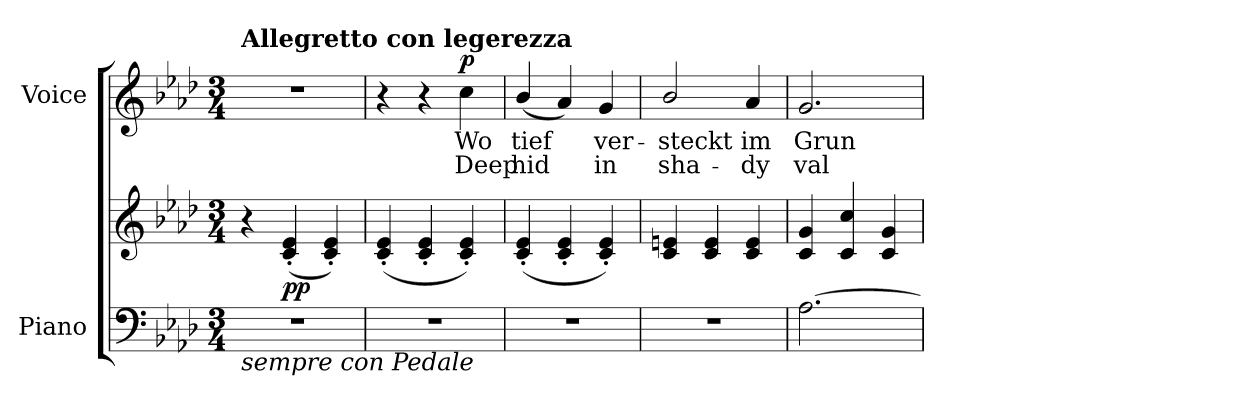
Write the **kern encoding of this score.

**kern	**kern	**dynam	**kern	**text	**text	**dynam
*part2	*part2	*part2	*part1	*part1	*part1	*part1
*staff3	*staff2	*staff2/3	*staff1	*staff1	*staff1	*staff1
*I"Piano	*	*	*I"Voice	*	*	*
*I'Pno	*	*	*	*	*	*
*clefF4	*clefG2	*	*clefG2	*	*	*
*k[b-e-a-d-]	*k[b-e-a-d-]	*	*k[b-e-a-d-]	*	*	*
*M3/4	*M3/4	*	*M3/4	*	*	*
=1	=1	=1	=1	=1	=1	=1
!	!	!	!LO:TX:a:B:t=Allegretto con legerezza	!	!	!
!LO:TX:b:i:t=sempre con Pedale	!	!	!	!	!	!
2.r	4r	.	2.r	.	.	.
!	!	!LO:DY:b	!	!	!	!
.	(4c/' 4e-/'	pp	.	.	.	.
.	4c/' 4e-/')	.	.	.	.	.
=2	=2	=2	=2	=2	=2	=2
2.r	(4c/' 4e-/'	.	4r	.	.	.
.	4c/' 4e-/'	.	4r	.	.	.
!	!	!	!	!LO:LY:b	!LO:LY:b	!LO:DY:a
.	4c/' 4e-/')	.	4cc\	Wo	Deep	p
=3	=3	=3	=3	=3	=3	=3
!	!	!	!	!LO:LY:b	!LO:LY:b	!
2.r	(4c/' 4e-/'	.	(4b-/	tief	hid	.
.	4c/' 4e-/'	.	4a-/)	.	.	.
!	!	!	!	!LO:LY:b	!LO:LY:b	!
.	4c/' 4e-/')	.	4g/	ver-	in	.
=4	=4	=4	=4	=4	=4	=4
!	!	!	!	!LO:LY:b	!LO:LY:b	!
2.r	4c/ 4en/	.	2b-/	-steckt	sha-	.
.	4c/ 4e/	.	.	.	.	.
!	!	!	!	!LO:LY:b	!LO:LY:b	!
.	4c/ 4e/	.	4a-/	im	-dy	.
=5	=5	=5	=5	=5	=5	=5
!	!	!	!	!LO:LY:b	!LO:LY:b	!
[2.A-\	4c/ 4g/	.	2.g/	Grun-	val-	.
.	4c/ 4cc/	.	.	.	.	.
.	4c/ 4g/	.	.	.	.	.
=	=	=	=	=	=	=
*-	*-	*-	*-	*-	*-	*-
